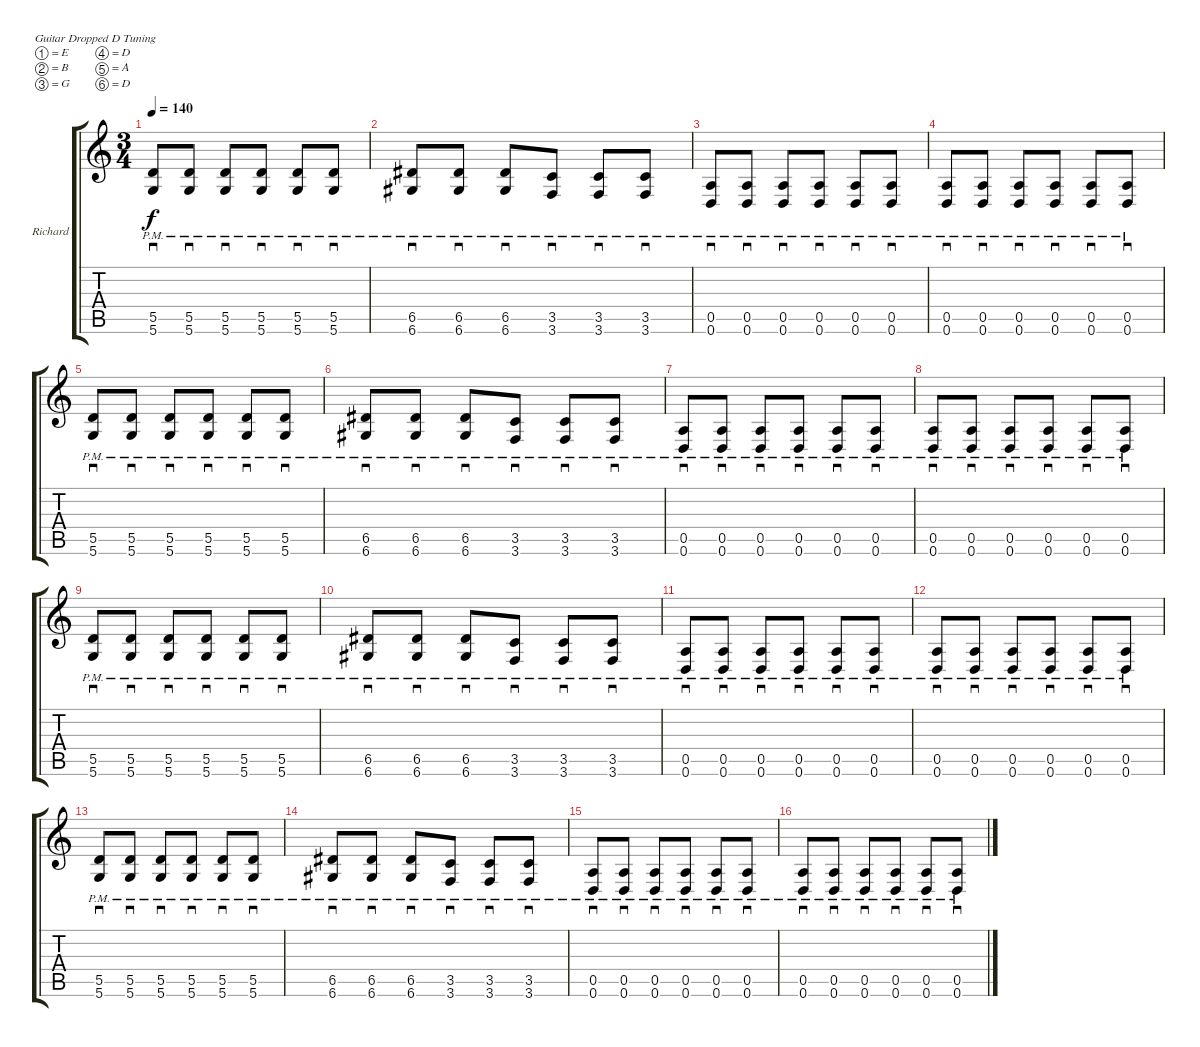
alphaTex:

\bracketExtendMode groupsimilarinstruments
\firstSystemTrackNameOrientation horizontal
\otherSystemsTrackNameOrientation horizontal
\track ("Richard Z. Kruspe" "Richard") {instrument overdrivenguitar}
\staff {score tabs}
\tuning (E4 B3 G3 D3 A2 D2)
\ts (3 4)
\tempo 140
\clef g2
\ks c
(5.5{pm} 5.6{pm}).8{sd dy f} (5.5{pm} 5.6{pm}).8{sd} (5.5{pm} 5.6{pm}).8{sd} (5.5{pm} 5.6{pm}).8{sd} (5.5{pm} 5.6{pm}).8{sd} (5.5{pm} 5.6{pm}).8{sd} |
(6.5{pm} 6.6{pm}).8{sd} (6.5{pm} 6.6{pm}).8{sd} (6.5{pm} 6.6{pm}).8{sd} (3.5{pm} 3.6{pm}).8{sd} (3.5{pm} 3.6{pm}).8{sd} (3.5{pm} 3.6{pm}).8{sd} |
(0.5{pm} 0.6{pm}).8{sd} (0.5{pm} 0.6{pm}).8{sd} (0.5{pm} 0.6{pm}).8{sd} (0.5{pm} 0.6{pm}).8{sd} (0.5{pm} 0.6{pm}).8{sd} (0.5{pm} 0.6{pm}).8{sd} |
(0.5{pm} 0.6{pm}).8{sd} (0.5{pm} 0.6{pm}).8{sd} (0.5{pm} 0.6{pm}).8{sd} (0.5{pm} 0.6{pm}).8{sd} (0.5{pm} 0.6{pm}).8{sd} (0.5{pm} 0.6{pm}).8{sd} |
(5.5{pm} 5.6{pm}).8{sd} (5.5{pm} 5.6{pm}).8{sd} (5.5{pm} 5.6{pm}).8{sd} (5.5{pm} 5.6{pm}).8{sd} (5.5{pm} 5.6{pm}).8{sd} (5.5{pm} 5.6{pm}).8{sd} |
(6.5{pm} 6.6{pm}).8{sd} (6.5{pm} 6.6{pm}).8{sd} (6.5{pm} 6.6{pm}).8{sd} (3.5{pm} 3.6{pm}).8{sd} (3.5{pm} 3.6{pm}).8{sd} (3.5{pm} 3.6{pm}).8{sd} |
(0.5{pm} 0.6{pm}).8{sd} (0.5{pm} 0.6{pm}).8{sd} (0.5{pm} 0.6{pm}).8{sd} (0.5{pm} 0.6{pm}).8{sd} (0.5{pm} 0.6{pm}).8{sd} (0.5{pm} 0.6{pm}).8{sd} |
(0.5{pm} 0.6{pm}).8{sd} (0.5{pm} 0.6{pm}).8{sd} (0.5{pm} 0.6{pm}).8{sd} (0.5{pm} 0.6{pm}).8{sd} (0.5{pm} 0.6{pm}).8{sd} (0.5{pm} 0.6{pm}).8{sd} |
(5.5{pm} 5.6{pm}).8{sd} (5.5{pm} 5.6{pm}).8{sd} (5.5{pm} 5.6{pm}).8{sd} (5.5{pm} 5.6{pm}).8{sd} (5.5{pm} 5.6{pm}).8{sd} (5.5{pm} 5.6{pm}).8{sd} |
(6.5{pm} 6.6{pm}).8{sd} (6.5{pm} 6.6{pm}).8{sd} (6.5{pm} 6.6{pm}).8{sd} (3.5{pm} 3.6{pm}).8{sd} (3.5{pm} 3.6{pm}).8{sd} (3.5{pm} 3.6{pm}).8{sd} |
(0.5{pm} 0.6{pm}).8{sd} (0.5{pm} 0.6{pm}).8{sd} (0.5{pm} 0.6{pm}).8{sd} (0.5{pm} 0.6{pm}).8{sd} (0.5{pm} 0.6{pm}).8{sd} (0.5{pm} 0.6{pm}).8{sd} |
(0.5{pm} 0.6{pm}).8{sd} (0.5{pm} 0.6{pm}).8{sd} (0.5{pm} 0.6{pm}).8{sd} (0.5{pm} 0.6{pm}).8{sd} (0.5{pm} 0.6{pm}).8{sd} (0.5{pm} 0.6{pm}).8{sd} |
(5.5{pm} 5.6{pm}).8{sd} (5.5{pm} 5.6{pm}).8{sd} (5.5{pm} 5.6{pm}).8{sd} (5.5{pm} 5.6{pm}).8{sd} (5.5{pm} 5.6{pm}).8{sd} (5.5{pm} 5.6{pm}).8{sd} |
(6.5{pm} 6.6{pm}).8{sd} (6.5{pm} 6.6{pm}).8{sd} (6.5{pm} 6.6{pm}).8{sd} (3.5{pm} 3.6{pm}).8{sd} (3.5{pm} 3.6{pm}).8{sd} (3.5{pm} 3.6{pm}).8{sd} |
(0.5{pm} 0.6{pm}).8{sd} (0.5{pm} 0.6{pm}).8{sd} (0.5{pm} 0.6{pm}).8{sd} (0.5{pm} 0.6{pm}).8{sd} (0.5{pm} 0.6{pm}).8{sd} (0.5{pm} 0.6{pm}).8{sd} |
(0.5{pm} 0.6{pm}).8{sd} (0.5{pm} 0.6{pm}).8{sd} (0.5{pm} 0.6{pm}).8{sd} (0.5{pm} 0.6{pm}).8{sd} (0.5{pm} 0.6{pm}).8{sd} (0.5{pm} 0.6{pm}).8{sd}
